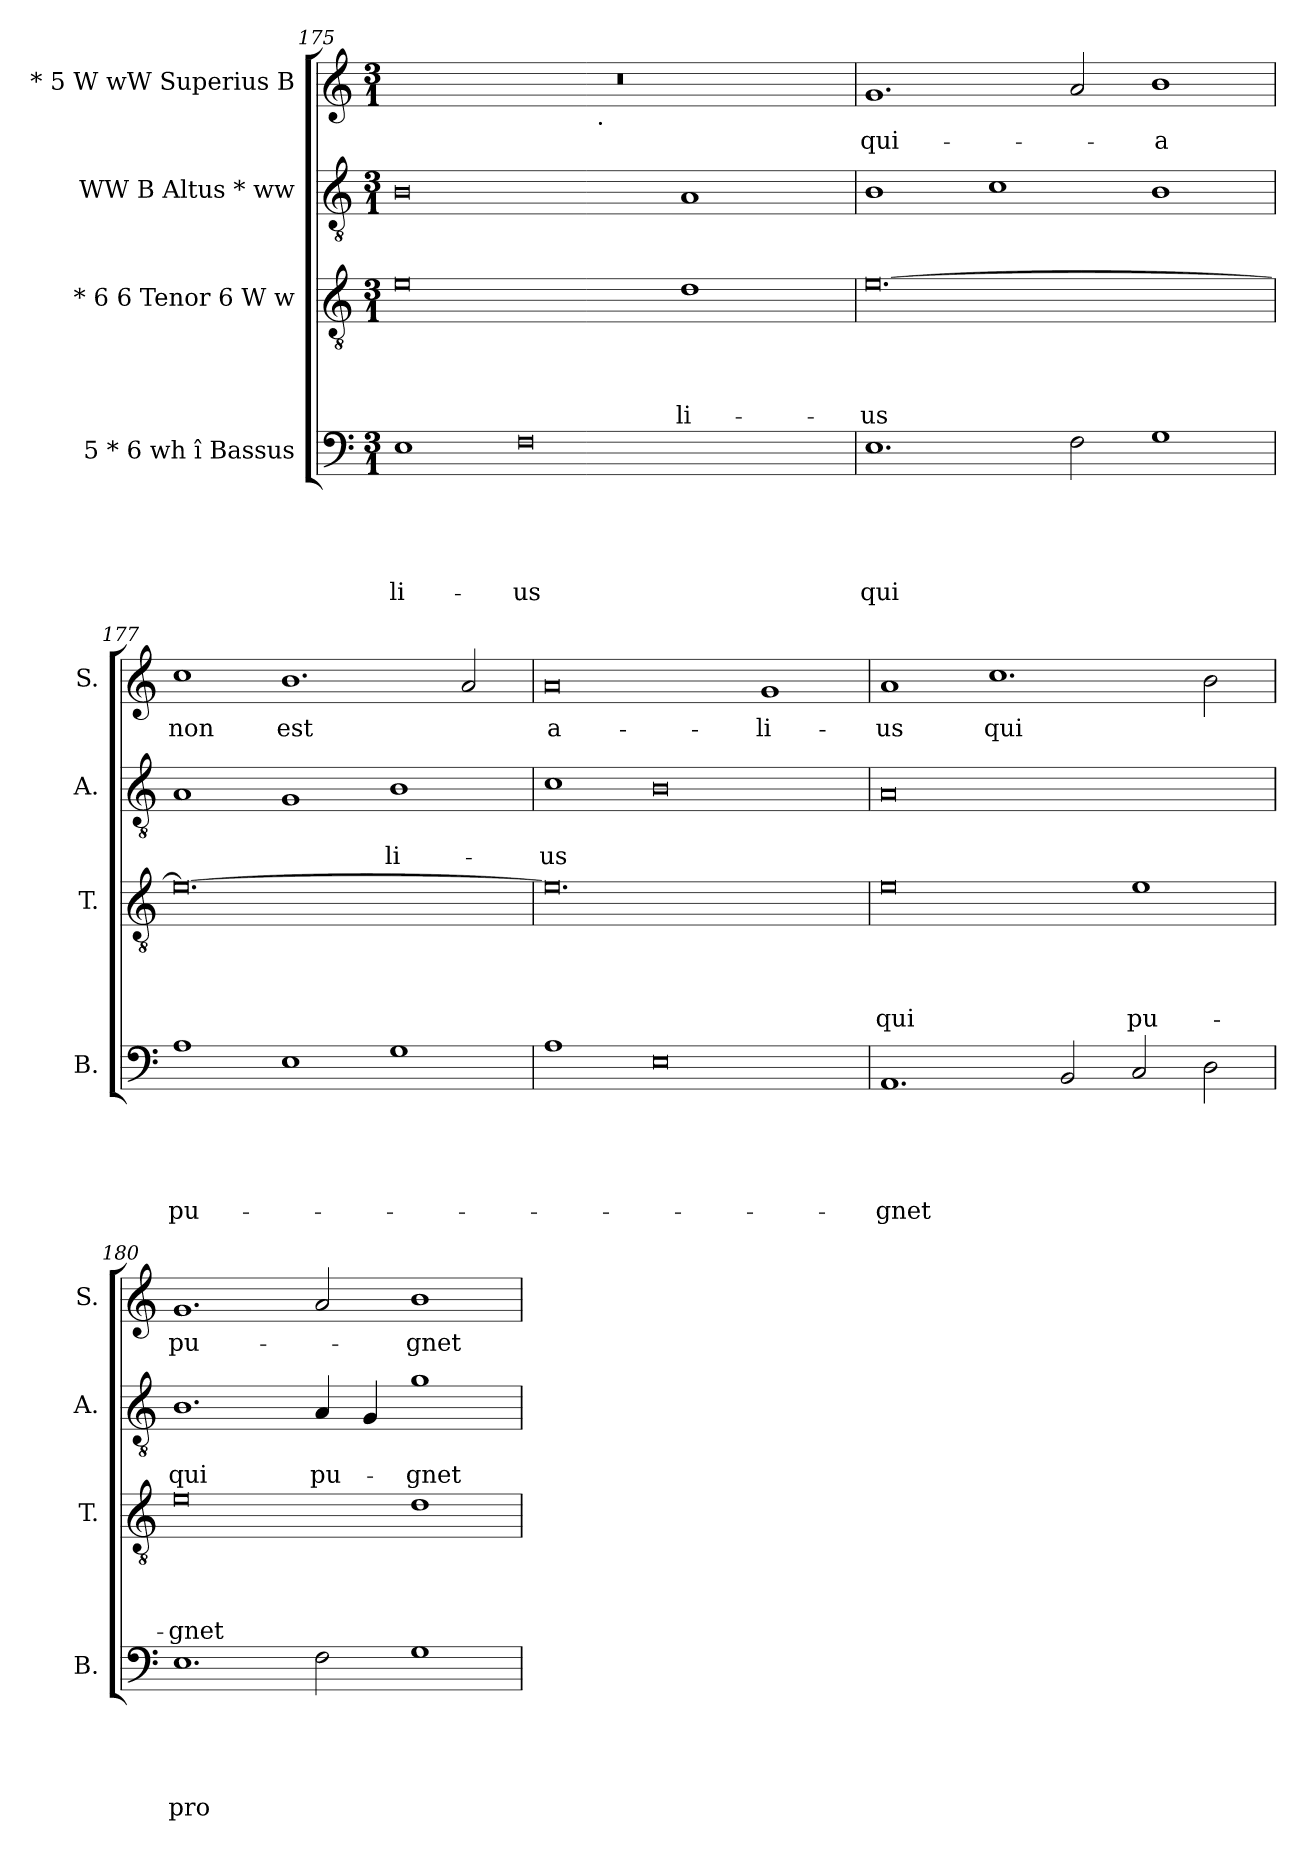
**kern	**text	**text	**text	**text	**text	**kern	**text	**text	**text	**text	**kern	**text	**text	**kern	**text
*part4	*part4	*part4	*part4	*part4	*part4	*part3	*part3	*part3	*part3	*part3	*part2	*part2	*part2	*part1	*part1
*staff4	*staff4	*staff4	*staff4	*staff4	*staff4	*staff3	*staff3	*staff3	*staff3	*staff3	*staff2	*staff2	*staff2	*staff1	*staff1
*I"5 * 6 wh î Bassus	*	*	*	*	*	*I"* 6 6 Tenor 6 W w	*	*	*	*	*I"WW B Altus * ww	*	*	*I"* 5 W wW Superius B	*
*I'B.	*	*	*	*	*	*I'T.	*	*	*	*	*I'A.	*	*	*I'S.	*
*clefF4	*	*	*	*	*	*clefGv2	*	*	*	*	*clefGv2	*	*	*clefG2	*
*k[]	*	*	*	*	*	*k[]	*	*	*	*	*k[]	*	*	*k[]	*
*C:	*	*	*	*	*	*C:	*	*	*	*	*C:	*	*	*C:	*
*M3/1	*	*	*	*	*	*M3/1	*	*	*	*	*M3/1	*	*	*M3/1	*
=175	=175	=175	=175	=175	=175	=175	=175	=175	=175	=175	=175	=175	=175	=175	=175
!	!	!	!	!	!LO:LY:b	!	!	!	!	!	!	!	!	!	!
*	*	*	*	*	*	*	*	*	*	*	*	*	*	*^	*
1E	.	.	.	.	-li-	0e	.	.	.	.	0B	.	.	0.r	1ryy	.
!	!	!	!	!	!LO:LY:b:rj	!	!	!	!	!	!	!	!	!	!	!
0F	.	.	.	.	-us	.	.	.	.	.	.	.	.	.	4...ryy	.
!	!	!	!	!	!	!	!	!	!	!	!	!	!	!	!LO:TX:b:t=.	!
.	.	.	.	.	.	.	.	.	.	.	.	.	.	.	1ryy	.
!	!	!	!	!	!	!	!	!	!	!LO:LY:b	!	!	!	!	!	!
.	.	.	.	.	.	1d	.	.	.	-li-	1A	.	.	.	.	.
.	.	.	.	.	.	.	.	.	.	.	.	.	.	.	2ryy	.
.	.	.	.	.	.	.	.	.	.	.	.	.	.	.	32ryy	.
=176	=176	=176	=176	=176	=176	=176	=176	=176	=176	=176	=176	=176	=176	=176	=176	=176
!	!	!	!	!	!LO:LY:b	!	!	!	!	!LO:LY:b	!	!	!	!	!	!LO:LY:b
*	*	*	*	*	*	*	*	*	*	*	*	*	*	*v	*v	*
1.E	.	.	.	.	qui	[>0.e	.	.	.	-us	1B	.	.	1.g	qui-
.	.	.	.	.	.	.	.	.	.	.	1c	.	.	.	.
2F\	.	.	.	.	.	.	.	.	.	.	.	.	.	2a/	.
!	!	!	!	!	!	!	!	!	!	!	!	!	!	!	!LO:LY:b:rj
1G	.	.	.	.	.	.	.	.	.	.	1B	.	.	1b	-a
!!LO:PB:g=z
=177	=177	=177	=177	=177	=177	=177	=177	=177	=177	=177	=177	=177	=177	=177	=177
!	!	!	!	!	!LO:LY:b	!	!	!	!	!	!	!	!	!	!LO:LY:b
1A	.	.	.	.	pu-	0.e_	.	.	.	.	1A	.	.	1cc	non
!	!	!	!	!	!	!	!	!	!	!	!	!	!	!	!LO:LY:b
1E	.	.	.	.	.	.	.	.	.	.	1G	.	.	1.b	est
!	!	!	!	!	!	!	!	!	!	!	!	!	!LO:LY:b	!	!
1G	.	.	.	.	.	.	.	.	.	.	1B	.	-li-	.	.
.	.	.	.	.	.	.	.	.	.	.	.	.	.	2a/	.
=178	=178	=178	=178	=178	=178	=178	=178	=178	=178	=178	=178	=178	=178	=178	=178
!	!	!	!	!	!	!	!	!	!	!	!	!	!LO:LY:b	!	!LO:LY:b:rj
1A	.	.	.	.	.	0.e]	.	.	.	.	1c	.	-us	0a	a-
0E	.	.	.	.	.	.	.	.	.	.	0B	.	.	.	.
!	!	!	!	!	!	!	!	!	!	!	!	!	!	!	!LO:LY:b
.	.	.	.	.	.	.	.	.	.	.	.	.	.	1g	-li-
=179	=179	=179	=179	=179	=179	=179	=179	=179	=179	=179	=179	=179	=179	=179	=179
!	!	!	!	!	!LO:LY:b	!	!	!	!	!LO:LY:b	!	!	!	!	!LO:LY:b
1.AA	.	.	.	.	-gnet	0e	.	.	.	qui	0A	.	.	1a	-us
!	!	!	!	!	!	!	!	!	!	!	!	!	!	!	!LO:LY:b
.	.	.	.	.	.	.	.	.	.	.	.	.	.	1.cc	qui
2BB/	.	.	.	.	.	.	.	.	.	.	.	.	.	.	.
!	!	!	!	!	!	!	!	!	!	!LO:LY:b	!	!	!	!	!
2C/	.	.	.	.	.	1e	.	.	.	pu-	1ryy	.	.	.	.
2D\	.	.	.	.	.	.	.	.	.	.	.	.	.	2b\	.
=180	=180	=180	=180	=180	=180	=180	=180	=180	=180	=180	=180	=180	=180	=180	=180
!	!	!	!	!	!LO:LY:b	!	!	!	!	!LO:LY:b	!	!	!LO:LY:b	!	!LO:LY:b
1.E	.	.	.	.	pro	0e	.	.	.	-gnet	1.B	.	qui	1.g	pu-
!	!	!	!	!	!	!	!	!	!	!	!	!	!LO:LY:b	!	!
2F\	.	.	.	.	.	.	.	.	.	.	4A/	.	pu-	2a/	.
.	.	.	.	.	.	.	.	.	.	.	4G/	.	.	.	.
!	!	!	!	!	!	!	!	!	!	!	!	!	!LO:LY:b	!	!LO:LY:b
1G	.	.	.	.	.	1d	.	.	.	.	1g	.	-gnet	1b	-gnet
=	=	=	=	=	=	=	=	=	=	=	=	=	=	=	=
*-	*-	*-	*-	*-	*-	*-	*-	*-	*-	*-	*-	*-	*-	*-	*-
